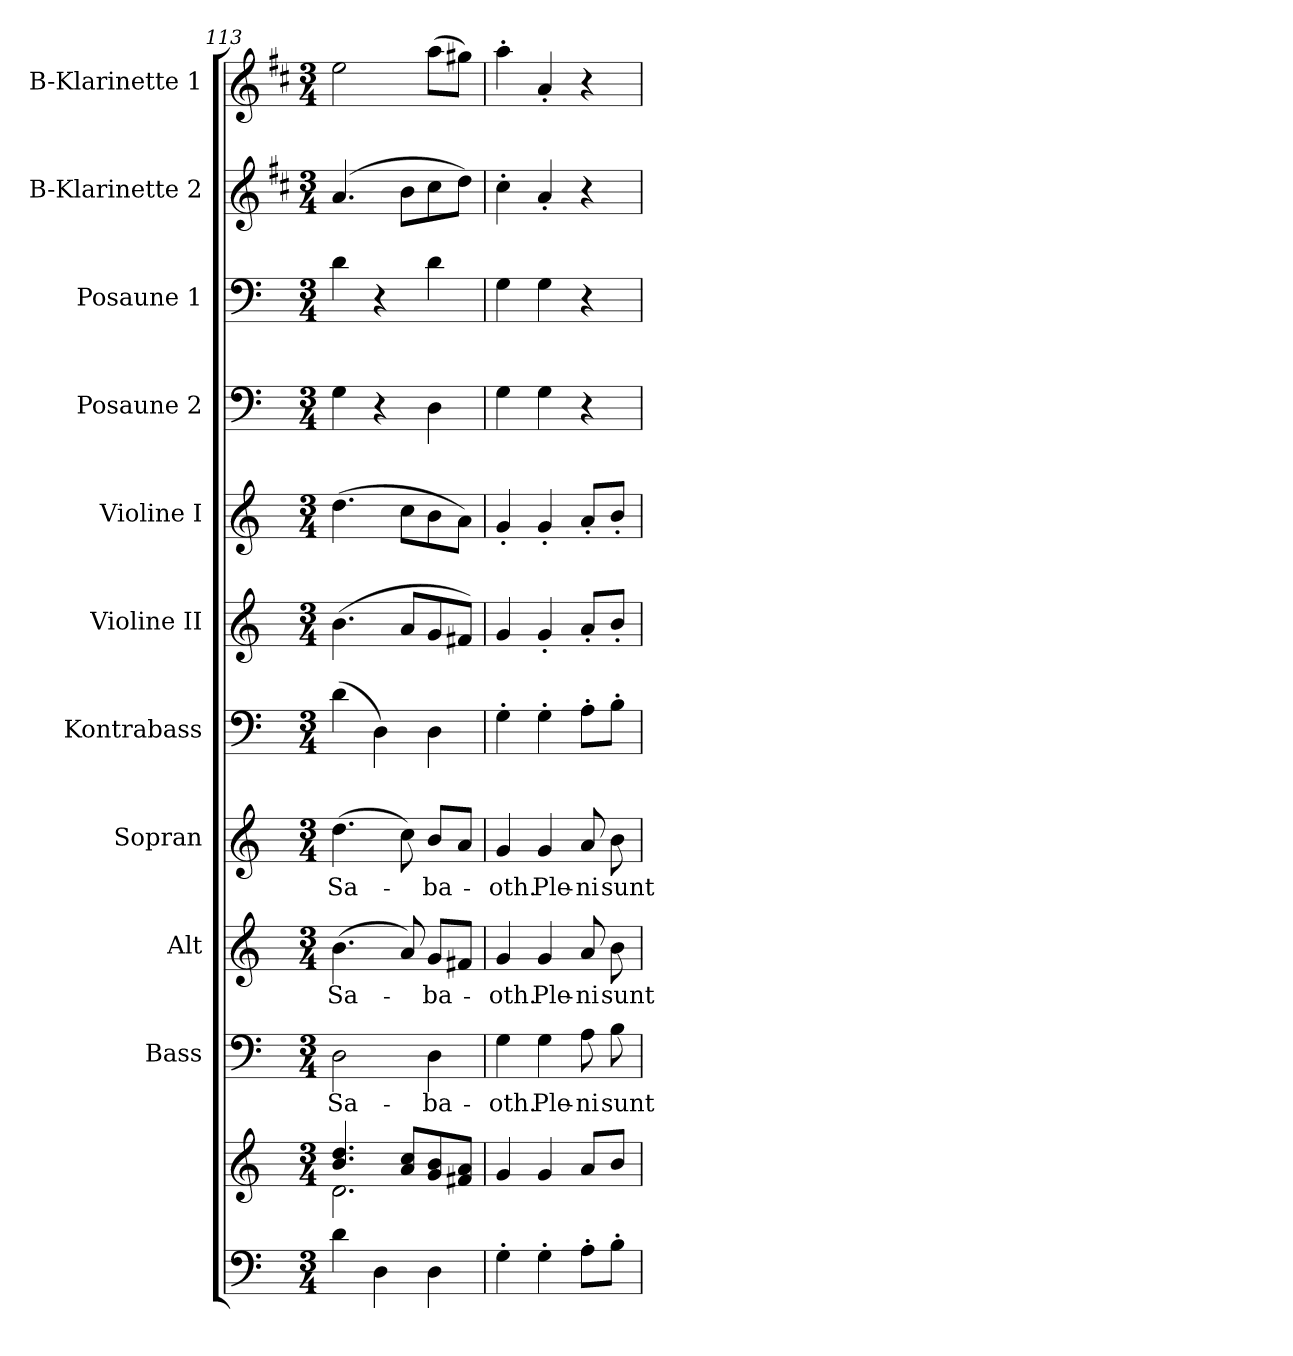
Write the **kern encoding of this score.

**kern	**kern	**kern	**text	**kern	**text	**kern	**text	**kern	**kern	**kern	**kern	**kern	**kern	**kern
*part11	*part11	*part10	*part10	*part9	*part9	*part8	*part8	*part7	*part6	*part5	*part4	*part3	*part2	*part1
*staff12	*staff11	*staff10	*staff10	*staff9	*staff9	*staff8	*staff8	*staff7	*staff6	*staff5	*staff4	*staff3	*staff2	*staff1
*	*	*I"Bass	*	*I"Alt	*	*I"Sopran	*	*I"Kontrabass	*I"Violine II	*I"Violine I	*I"Posaune 2	*I"Posaune 1	*I"B-Klarinette 2	*I"B-Klarinette 1
*	*	*I'B.	*	*I'A.	*	*I'S.	*	*I'Kb.	*I'Vl. II	*I'Vl. I	*I'Pos. 2	*I'Pos. 1	*I'B Kl. 2	*I'B Kl. 1
*clefF4	*clefG2	*clefF4	*	*clefG2	*	*clefG2	*	*clefF4	*clefG2	*clefG2	*clefF4	*clefF4	*clefG2	*clefG2
*	*	*	*	*	*	*	*	*ITrd7c12	*	*	*	*	*ITrd1c2	*ITrd1c2
*k[]	*k[]	*k[]	*	*k[]	*	*k[]	*	*k[]	*k[]	*k[]	*k[]	*k[]	*k[]	*k[]
*C:	*C:	*C:	*	*C:	*	*C:	*	*C:	*C:	*C:	*C:	*C:	*C:	*C:
*M3/4	*M3/4	*M3/4	*	*M3/4	*	*M3/4	*	*M3/4	*M3/4	*M3/4	*M3/4	*M3/4	*M3/4	*M3/4
=113	=113	=113	=113	=113	=113	=113	=113	=113	=113	=113	=113	=113	=113	=113
*	*^	*	*	*	*	*	*	*	*	*	*	*	*	*
!	!	!	!	!LO:LY:b	!	!LO:LY:b	!	!LO:LY:b	!	!	!	!	!	!	!
4d\	4.b/ 4.dd/	2.d\	2D\	Sa-	(>4.b\	Sa-	(>4.dd\	Sa-	(>4D\	(>4.b\	(>4.dd\	4G\	4d\	(4.g/	2dd\
4D\	.	.	.	.	.	.	.	.	4DD\)	.	.	4r	4r	.	.
.	8a/ 8cc/L	.	.	.	8a/)	.	8cc\)	.	.	8a/L	8cc\L	.	.	8a\L	.
!	!	!	!	!LO:LY:b	!	!LO:LY:b	!	!LO:LY:b	!	!	!	!	!	!	!
4D\	8g/ 8b/	.	4D\	-ba-	8g/L	-ba-	8b/L	-ba-	4DD\	8g/	8b\	4D\	4d\	8b\	(>8gg\L
.	8f#X/ 8a/J	.	.	.	8f#X/J	.	8a/J	.	.	8f#X/J)	8a\J)	.	.	8cc\J)	8ff#X\J)
*	*v	*v	*	*	*	*	*	*	*	*	*	*	*	*	*
=114	=114	=114	=114	=114	=114	=114	=114	=114	=114	=114	=114	=114	=114	=114
!	!	!	!LO:LY:b	!	!LO:LY:b	!	!LO:LY:b	!	!	!	!	!	!	!
4G'>\	4g/	4G\	-oth.	4g/	-oth.	4g/	-oth.	4GG'>\	4g/	4g'</	4G\	4G\	4b'>\	4gg'>\
!	!	!	!LO:LY:b	!	!LO:LY:b	!	!LO:LY:b	!	!	!	!	!	!	!
4G'>\	4g/	4G\	Ple-	4g/	Ple-	4g/	Ple-	4GG'>\	4g'</	4g'</	4G\	4G\	4g'</	4g'</
!	!	!	!LO:LY:b	!	!LO:LY:b	!	!LO:LY:b	!	!	!	!	!	!	!
8A'>\L	8a/L	8A\	-ni	8a/	-ni	8a/	-ni	8AA'>\L	8a'</L	8a'</L	4r	4r	4r	4r
!	!	!	!LO:LY:b	!	!LO:LY:b	!	!LO:LY:b	!	!	!	!	!	!	!
8B'>\J	8b/J	8B\	sunt	8b\	sunt	8b\	sunt	8BB'>\J	8b'</J	8b'</J	.	.	.	.
=	=	=	=	=	=	=	=	=	=	=	=	=	=	=
*-	*-	*-	*-	*-	*-	*-	*-	*-	*-	*-	*-	*-	*-	*-
